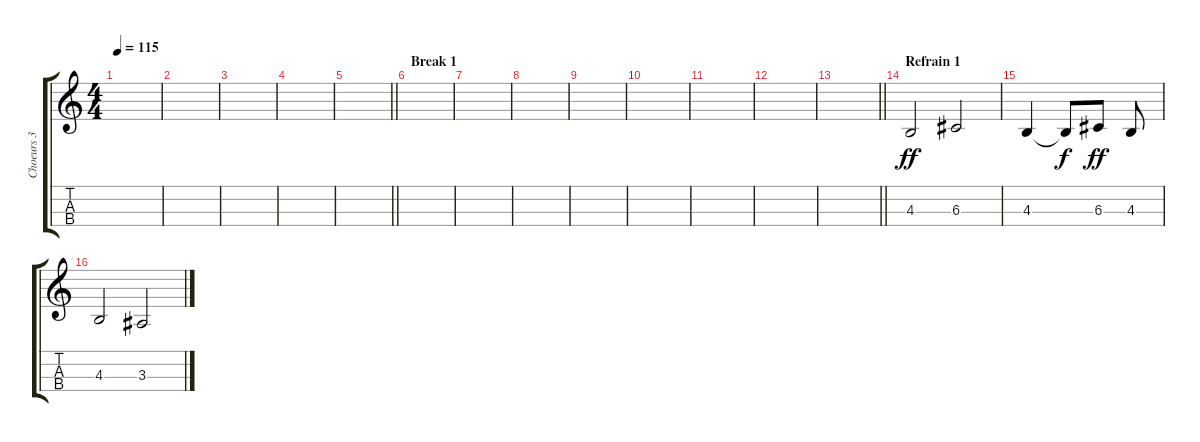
\track ("Choeurs 3" "Choeurs 3") {instrument lead3calliope}
\staff {score tabs}
\tuning (E4 B3 G3 D3) {hide}
\ts (4 4)
\tempo 115
\clef g2
\ks c
|
|
|
|
\barLineRight lightlight
|
\section ("" "Break 1")
|
|
|
|
|
|
|
\barLineRight lightlight
|
\section ("" "Refrain 1")
4.3.2{dy ff} 6.3.2 |
4.3.4 4.3{t}.8{dy f} 6.3.8{dy ff} 4.3.8 |
4.3.2 3.3.2
